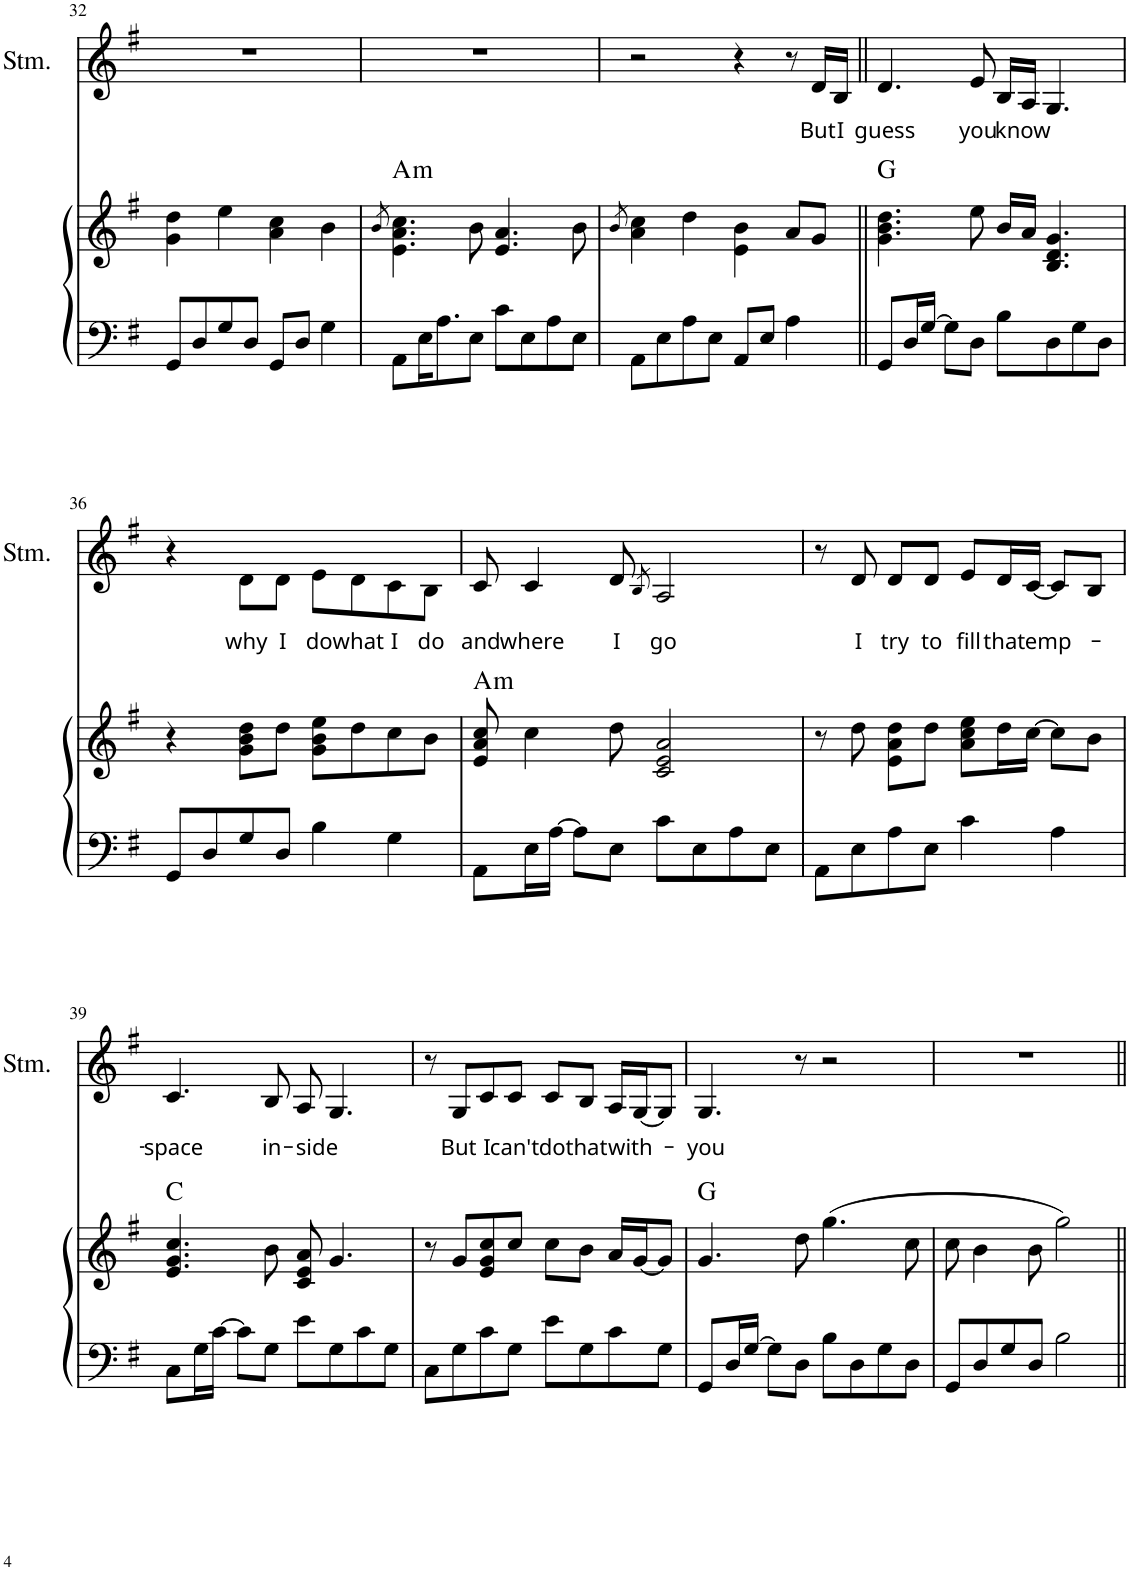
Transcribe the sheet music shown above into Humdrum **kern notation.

**kern	**kern	**harte	**kern	**text
*part2	*part2	*part2	*part1	*part1
*staff3	*staff2	*	*staff1	*staff1
*I"Piano	*	*	*I"Stem	*
*I'Pno	*	*	*I'Stm.	*
!!LO:PB:g=z
*clefF4	*clefG2	*	*clefG2	*
*k[f#]	*k[f#]	*	*k[f#]	*
*M4/4	*M4/4	*	*M4/4	*
=32	=32	=32	=32	=32
8GG/L	4g\ 4dd\	.	1r	.
8D/	.	.	.	.
8G/	4ee\	.	.	.
8D/J	.	.	.	.
8GG/L	4a\ 4cc\	.	.	.
8D/J	.	.	.	.
4G\	4b\	.	.	.
=33	=33	=33	=33	=33
.	8qb/	.	.	.
!	!	!LO:H:kt=m	!	!
8AA\L	4.e\ 4.a\ 4.cc\	A:min	1r	.
16E\K	.	.	.	.
8.A\	.	.	.	.
8E\J	8b\	.	.	.
8c\L	4.e/ 4.a/	.	.	.
8E\	.	.	.	.
8A\	.	.	.	.
8E\J	8b\	.	.	.
=34	=34	=34	=34	=34
.	8qb/	.	.	.
8AA\L	4a\ 4cc\	.	2r	.
8E\	.	.	.	.
8A\	4dd\	.	.	.
8E\J	.	.	.	.
8AA/L	4e\ 4b\	.	4r	.
8E/J	.	.	.	.
4A\	8a/L	.	8r	.
!	!	!	!	!LO:LY:b
.	8g/J	.	16d/LL	But
!	!	!	!	!LO:LY:b
.	.	.	16B/JJ	I
=35||	=35||	=35||	=35||	=35||
!	!	!	!	!LO:LY:b
8GG/L	4.g\ 4.b\ 4.dd\	G:maj	4.d/	guess
16D/L	.	.	.	.
[16G/JJ	.	.	.	.
8G\L]	.	.	.	.
!	!	!	!	!LO:LY:b
8D\J	8ee\	.	8e/	you
!	!	!	!	!LO:LY:b
8B\L	16b/LL	.	16B/LL	know
.	16a/JJ	.	16A/JJ	.
8D\	4.B/ 4.d/ 4.g/	.	4.G/	.
8G\	.	.	.	.
8D\J	.	.	.	.
!!LO:LB:g=z
=36	=36	=36	=36	=36
8GG/L	4r	.	4r	.
8D/	.	.	.	.
!	!	!	!	!LO:LY:b
8G/	8g\ 8b\ 8dd\L	.	8d\L	why
!	!	!	!	!LO:LY:b
8D/J	8dd\J	.	8d\J	I
!	!	!	!	!LO:LY:b
4B\	8g\ 8b\ 8ee\L	.	8e\L	do
!	!	!	!	!LO:LY:b
.	8dd\	.	8d\	what
!	!	!	!	!LO:LY:b
4G\	8cc\	.	8c\	I
!	!	!	!	!LO:LY:b
.	8b\J	.	8B\J	do
=37	=37	=37	=37	=37
!	!	!LO:H:kt=m	!	!LO:LY:b
8AA\L	8e/ 8a/ 8cc/	A:min	8c/	and
!	!	!	!	!LO:LY:b
16E\L	4cc\	.	4c/	where
[16A\JJ	.	.	.	.
8A\L]	.	.	.	.
!	!	!	!	!LO:LY:b
8E\J	8dd\	.	8d/	I
.	.	.	8qB/	.
!	!	!	!	!LO:LY:b
8c\L	2c/ 2e/ 2a/	.	2A/	go
8E\	.	.	.	.
8A\	.	.	.	.
8E\J	.	.	.	.
=38	=38	=38	=38	=38
8AA\L	8r	.	8r	.
!	!	!	!	!LO:LY:b
8E\	8dd\	.	8d/	I
!	!	!	!	!LO:LY:b
8A\	8e\ 8a\ 8dd\L	.	8d/L	try
!	!	!	!	!LO:LY:b
8E\J	8dd\J	.	8d/J	to
!	!	!	!	!LO:LY:b
4c\	8a\ 8cc\ 8ee\L	.	8e/L	fill
!	!	!	!	!LO:LY:b
.	16dd\L	.	16d/L	that
!	!	!	!	!LO:LY:b
.	[16cc\JJ	.	[16c/JJ	-emp-
4A\	8cc\L]	.	8c/L]	.
.	8b\J	.	8B/J	.
!!LO:LB:g=z
=39	=39	=39	=39	=39
!	!	!	!	!LO:LY:b
8C\L	4.e/ 4.g/ 4.cc/	C:maj	4.c/	-space
16G\L	.	.	.	.
[16c\JJ	.	.	.	.
8c\L]	.	.	.	.
!	!	!	!	!LO:LY:b
8G\J	8b\	.	8B/	in-
!	!	!	!	!LO:LY:b
8e\L	8c/ 8e/ 8a/	.	8A/	-side
8G\	4.g/	.	4.G/	.
8c\	.	.	.	.
8G\J	.	.	.	.
=40	=40	=40	=40	=40
8C\L	8r	.	8r	.
!	!	!	!	!LO:LY:b
8G\	8g/L	.	8G/L	But
!	!	!	!	!LO:LY:b
8c\	8e/ 8g/ 8cc/	.	8c/	I
!	!	!	!	!LO:LY:b
8G\J	8cc/J	.	8c/J	can't
!	!	!	!	!LO:LY:b
8e\L	8cc\L	.	8c/L	do
!	!	!	!	!LO:LY:b
8G\	8b\J	.	8B/J	that
!	!	!	!	!LO:LY:b
8c\	16a/LL	.	16A/LL	with-
.	[16g/J	.	[16G/J	.
8G\J	8g/J]	.	8G/J]	.
=41	=41	=41	=41	=41
!	!	!	!	!LO:LY:b
8GG/L	4.g/	G:maj	4.G/	you
16D/L	.	.	.	.
[16G/JJ	.	.	.	.
8G\L]	.	.	.	.
8D\J	8dd\	.	8r	.
8B\L	(>4.gg\	.	2r	.
8D\	.	.	.	.
8G\	.	.	.	.
8D\J	8cc\	.	.	.
=42	=42	=42	=42	=42
8GG/L	8cc\	.	1r	.
8D/	4b\	.	.	.
8G/	.	.	.	.
8D/J	8b\	.	.	.
2B\	2gg\)	.	.	.
=||	=||	=||	=||	=||
*-	*-	*-	*-	*-
